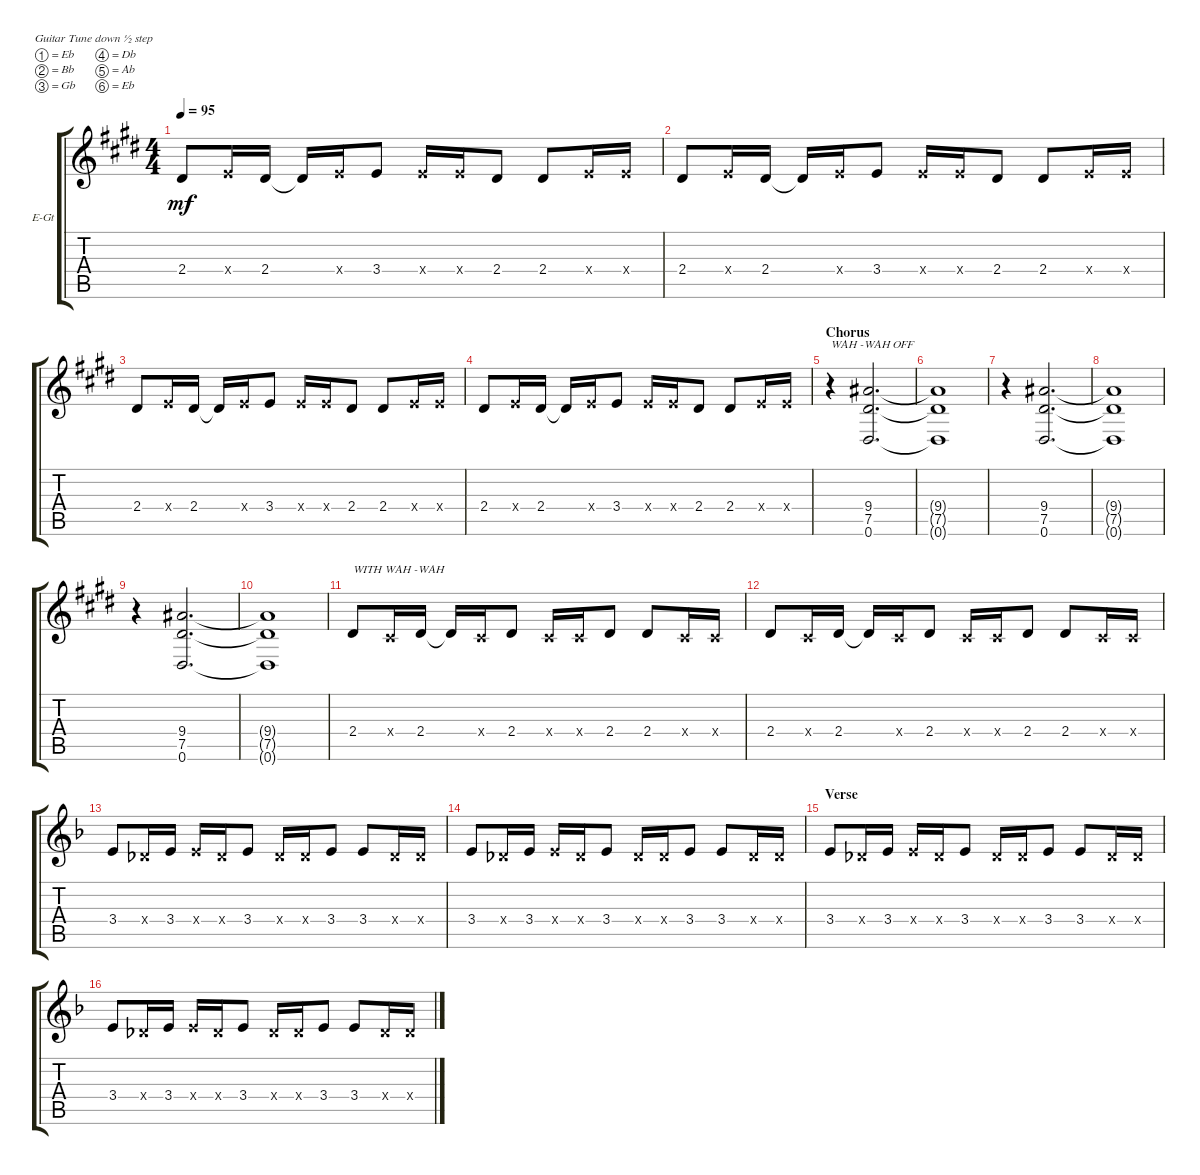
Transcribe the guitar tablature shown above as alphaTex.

\defaultSystemsLayout 4
\bracketExtendMode groupsimilarinstruments
\firstSystemTrackNameOrientation horizontal
\otherSystemsTrackNameOrientation horizontal
\track ("Electric GuitarONE" "E-Gt") {solo instrument distortionguitar}
\staff {score tabs}
\tuning (Eb4 Bb3 Gb3 Db3 Ab2 Eb2)
\ts (4 4)
\tempo 95
\clef g2
\ks e
2.4.8{dy mf} 3.4{x}.16 2.4.16 2.4{t}.16 3.4{x}.16 3.4.8 3.4{x}.16 3.4{x}.16 2.4.8 2.4.8 3.4{x}.16 3.4{x}.16 |
2.4.8 3.4{x}.16 2.4.16 2.4{t}.16 3.4{x}.16 3.4.8 3.4{x}.16 3.4{x}.16 2.4.8 2.4.8 3.4{x}.16 3.4{x}.16 |
2.4.8 3.4{x}.16 2.4.16 2.4{t}.16 3.4{x}.16 3.4.8 3.4{x}.16 3.4{x}.16 2.4.8 2.4.8 3.4{x}.16 3.4{x}.16 |
2.4.8 3.4{x}.16 2.4.16 2.4{t}.16 3.4{x}.16 3.4.8 3.4{x}.16 3.4{x}.16 2.4.8 2.4.8 3.4{x}.16 3.4{x}.16 |
\section ("" "Chorus")
r.4{txt "WAH -WAH OFF"} (0.6 7.5 9.4).2{d} |
(0.6{t} 7.5{t} 9.4{t}).1 |
r.4 (0.6 7.5 9.4).2{d} |
(0.6{t} 7.5{t} 9.4{t}).1 |
r.4 (0.6 7.5 9.4).2{d} |
(0.6{t} 7.5{t} 9.4{t}).1 |
2.4.8{txt "WITH WAH -WAH"} 0.4{x}.16 2.4.16 2.4{t}.16 0.4{x}.16 2.4.8 0.4{x}.16 0.4{x}.16 2.4.8 2.4.8 0.4{x}.16 0.4{x}.16 |
2.4.8 0.4{x}.16 2.4.16 2.4{t}.16 0.4{x}.16 2.4.8 0.4{x}.16 0.4{x}.16 2.4.8 2.4.8 0.4{x}.16 0.4{x}.16 |
\ks f
3.4.8 0.4{x}.16 3.4.16 3.4{x}.16 0.4{x}.16 3.4.8 0.4{x}.16 0.4{x}.16 3.4.8 3.4.8 0.4{x}.16 0.4{x}.16 |
3.4.8 0.4{x}.16 3.4.16 3.4{x}.16 0.4{x}.16 3.4.8 0.4{x}.16 0.4{x}.16 3.4.8 3.4.8 0.4{x}.16 0.4{x}.16 |
\section ("" "Verse")
3.4.8 0.4{x}.16 3.4.16 3.4{x}.16 0.4{x}.16 3.4.8 0.4{x}.16 0.4{x}.16 3.4.8 3.4.8 0.4{x}.16 0.4{x}.16 |
3.4.8 0.4{x}.16 3.4.16 3.4{x}.16 0.4{x}.16 3.4.8 0.4{x}.16 0.4{x}.16 3.4.8 3.4.8 0.4{x}.16 0.4{x}.16
